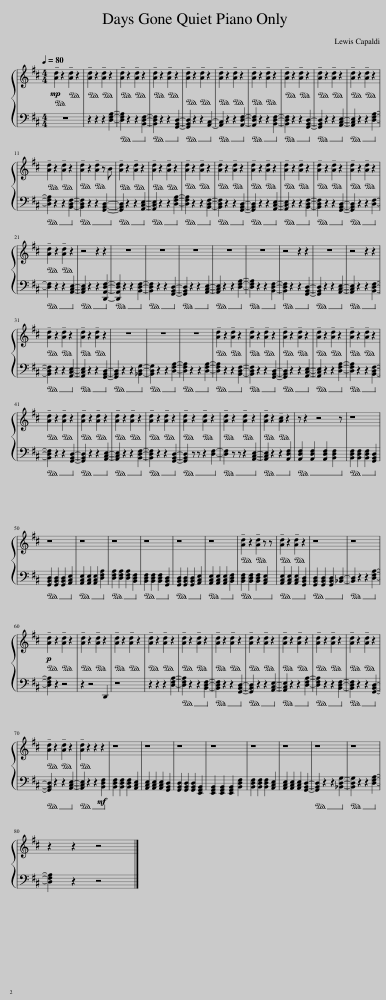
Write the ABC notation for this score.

X:1
%%score { 1 | 2 }
L:1/8
Q:1/4=80
M:4/4
I:linebreak $
K:D
V:1 treble
V:2 bass
V:1
!mp!!ped! !tenuto![Ad]2!ped-up! z2!ped! !tenuto![Ad]2!ped-up! z2 |!ped! !tenuto![Ad]2!ped-up! z2!ped! !tenuto![Ad]2!ped-up! z2 |!ped! !tenuto![Ad]2!ped!!ped-up! z2!ped! !tenuto![Ad]2!ped-up! z2!ped-up! |!ped! !tenuto![Ad]2!ped!!ped-up! z2!ped! !tenuto![Ad]2!ped-up! z2!ped-up! |!ped! !tenuto![Ad]2!ped!!ped-up! z2!ped! !tenuto![Ad]2!ped-up! z2!ped-up! | %5
!ped! !tenuto![Ad]2!ped!!ped-up! z2!ped! !tenuto![Ad]2!ped-up! z2!ped-up! |!ped! !tenuto![Ad]2!ped!!ped-up! z2!ped! !tenuto![Ad]2!ped-up! z2!ped-up! |!ped! !tenuto![Ad]2!ped!!ped-up! z2!ped! !tenuto![Ad]2!ped-up! z2!ped-up! |!ped! !tenuto![Ad]2!ped!!ped-up! z2!ped! !tenuto![Ad]2!ped-up! z2!ped-up! |!ped! !tenuto![Ad]2!ped!!ped-up! z2!ped! !tenuto![Ad]2!ped-up! z2!ped-up! |$ %10
!ped! !tenuto![Ad]2!ped!!ped-up! z2!ped! !tenuto![Ad]2!ped-up! z2!ped-up! |!ped! !tenuto![Ad]2!ped!!ped-up! z2!ped! !tenuto![Ad]2!ped-up! z B!ped-up! |!ped! !tenuto![Ad]2!ped!!ped-up! z2!ped! !tenuto![Ad]2!ped-up! z2!ped-up! |!ped! !tenuto![Ad]2!ped!!ped-up! z2!ped! !tenuto![Ad]2!ped-up! z2!ped-up! |!ped! !tenuto![Ad]2!ped!!ped-up! z2!ped! !tenuto![Ad]2!ped-up! z2!ped-up! | %15
!ped! !tenuto![Ad]2!ped!!ped-up! z2!ped! !tenuto![Ad]2!ped-up! z2!ped-up! |!ped! !tenuto![Ad]2!ped!!ped-up! z2!ped! !tenuto![Ad]2!ped-up! z2!ped-up! |!ped! !tenuto![Ad]2!ped!!ped-up! z2!ped! !tenuto![Ad]2!ped-up! z2!ped-up! |!ped! !tenuto![Ad]2!ped!!ped-up! z2!ped! !tenuto![Ad]2!ped-up! z2!ped-up! |!ped! !tenuto![Ad]2!ped!!ped-up! z2!ped! !tenuto![Ad]2!ped-up! z2!ped-up! |$ %20
!ped! !tenuto![Ad]2!ped!!ped-up! z2!ped! !tenuto![Ad]2!ped-up! z2!ped-up! | z4!ped! z2 z2!ped-up! | z8!ped!!ped-up! | z8!ped!!ped-up! | z8!ped!!ped-up! | %25
 z8!ped!!ped-up! | z8!ped!!ped-up! | z4!ped! z2 z2!ped-up! | z8!ped!!ped-up! | z4!ped! z2 z2!ped-up! |$ %30
!ped! !tenuto![Ad]2!ped!!ped-up! z2!ped! !tenuto![Ad]2!ped-up! z2!ped-up! |!ped! !tenuto![Ad]2!ped!!ped-up! z2!ped! !tenuto![Ad]2!ped-up! z2!ped-up! | z8!ped!!ped-up! | z8!ped!!ped-up! | z8!ped!!ped-up! | %35
!ped! !tenuto![Ad]2!ped!!ped-up! z2!ped! !tenuto![Ad]2!ped-up! z2!ped-up! |!ped! !tenuto![Ad]2!ped!!ped-up! z2!ped! !tenuto![Ad]2!ped-up! z2!ped-up! |!ped! !tenuto![Ad]2!ped!!ped-up! z2!ped! !tenuto![Ad]2!ped-up! z2!ped-up! |!ped! !tenuto![Ad]2!ped!!ped-up! z2!ped! !tenuto![Ad]2!ped-up! z2!ped-up! |!ped! !tenuto![Ad]2!ped!!ped-up! z2!ped! !tenuto![Ad]2!ped-up! z2!ped-up! |$ %40
!ped! !tenuto![Ad]2!ped!!ped-up! z2!ped! !tenuto![Ad]2!ped-up! z2!ped-up! |!ped! !tenuto![Ad]2!ped!!ped-up! z2!ped! !tenuto![Ad]2!ped-up! z2!ped-up! |!ped! !tenuto![Ad]2!ped!!ped-up! z2!ped! !tenuto![Ad]2!ped-up! z2!ped-up! |!ped! !tenuto![Ad]2!ped!!ped-up! z2!ped! !tenuto![Ad]2!ped-up! z2!ped-up! |!ped! !tenuto![Ad]2!ped!!ped-up! z2!ped! !tenuto![Ad]2!ped-up! z2!ped-up! | %45
!ped! !tenuto![Ad]2!ped!!ped-up! z2!ped! !tenuto![Ad]2!ped-up! z2!ped-up! |!ped! !tenuto![Ad]2!ped!!ped-up! z2!ped! !tenuto![Ac]2!ped-up! z2!ped-up! | z!ped! z2 z4 z!ped-up! | z8!ped!!ped-up! |$ z8!ped!!ped-up! | %50
 z8!ped!!ped-up! | z8!ped!!ped-up! | z8!ped!!ped-up! | z8!ped!!ped-up! | z8!ped!!ped-up! | %55
!ped! !tenuto![Ad]2!ped!!ped-up! z2!ped! !tenuto![Ad]2!ped-up! z z!ped-up! |!ped! !tenuto![Ad]2!ped!!ped-up! z2!ped! !tenuto![Ad]2!ped-up! z2!ped-up! | z8!ped!!ped-up! | z8!ped!!ped-up! |$!p!!ped! !tenuto![Ad]2!ped-up! z2!ped! !tenuto![Ad]2!ped-up! z2 | %60
!ped! !tenuto![Ad]2!ped-up! z2!ped! !tenuto![Ad]2!ped-up! z2 |!ped! !tenuto![Ad]2!ped-up! z2!ped! !tenuto![Ad]2!ped-up! z2 |!ped! !tenuto![Ad]2!ped-up! z2!ped! !tenuto![Ad]2!ped-up! z2 |!ped! !tenuto![Ad]2!ped!!ped-up! z2!ped! !tenuto![Ad]2!ped-up! z2!ped-up! |!ped! !tenuto![Ad]2!ped!!ped-up! z2!ped! !tenuto![Ad]2!ped-up! z2!ped-up! | %65
!ped! !tenuto![Ad]2!ped!!ped-up! z2!ped! !tenuto![Ad]2!ped-up! z2!ped-up! |!ped! !tenuto![Ad]2!ped!!ped-up! z2!ped! !tenuto![Ad]2!ped-up! z2!ped-up! |!ped! !tenuto![Ad]2!ped!!ped-up! z2!ped! !tenuto![Ad]2!ped-up! z2!ped-up! |!ped! !tenuto![Ad]2!ped!!ped-up! z2!ped! !tenuto![Ad]2!ped-up! z2!ped-up! |$!ped! !tenuto![Ad]2!ped!!ped-up! z2!ped! !tenuto![Ad]2!ped-up! z2!ped-up! | %70
!ped! !tenuto![Ad]2!ped!!ped-up! z2 z2 z2!ped-up! | z8 | z8 | z8 | z8 | %75
 z8 | z8 | z8!ped!!ped-up! | z8!ped!!ped-up! |$ z2 z2 z4 |] %80
V:2
 z8 | z2 z2 z2 [D,F,A,]2- | [D,F,A,]2 z2 z2 [B,,D,F,]2- | [B,,D,F,]2 z2 z2 [G,,B,,D,]2- | [G,,B,,D,]2 z2 z2 [A,,C,]2- | %5
 [A,,C,]2 z2 z2 [A,,D,F,]2- | [A,,D,F,]2 z2 z2 [B,,D,F,]2- | [B,,D,F,]2 z2 z2 [G,,B,,D,]2- | [G,,B,,D,]2 z2 z2 [A,,C,E,]2- | [A,,C,E,]2 z2 z2 [D,F,A,]2- |$ %10
 [D,F,A,]2 z2 z2 [B,,D,F,]2- | [B,,D,F,]2 z2 z2 [G,,B,,D,]2- | [G,,B,,D,]2 z2 z2 [A,,C,E,]2- | [A,,C,E,]2 z2 z2 [D,F,A,]2- | [D,F,A,]2 z2 z2 [B,,D,F,]2- | %15
 [B,,D,F,]2 z2 z2 [G,,B,,D,]2- | [G,,B,,D,]2 z2 z2 [A,,C,E,]2- | [A,,C,E,]2 z2 z2 [B,,D,F,]2- | [B,,D,F,]2 z2 z2 [G,,B,,D,]2- | [G,,B,,D,]2 z2 z2 [D,F,]2- |$ %20
 [D,F,]2 z2 z2 [A,,C,E,]2- | [A,,C,E,]2 z2 z2 [D,,A,,D,F,]2- | [D,,A,,D,F,]2 z2 z2 [B,,D,F,]2- | [B,,D,F,]2 z2 z2 [G,,B,,D,]2- | [G,,B,,D,]2 z2 z2 [A,,C,E,]2- | %25
 [A,,C,E,]2 z2 z2 [D,F,A,]2- | [D,F,A,]2 z2 z2 [B,,D,F,]2- | [B,,D,F,]2 z2 z2 [G,,B,,D,]2- | [G,,B,,D,]2 z2 z2 [A,,C,E,]2- | [A,,C,E,]2 z2 z2 [B,,D,F,]2- |$ %30
 [B,,D,F,]2 z2 z2 [A,,C,E,]2- | [A,,C,E,]2 z2 z2 [G,,B,,D,]2- | [G,,B,,D,]2 z2 z2 [_B,,D,G,]2- | [B,,D,G,]2 z2 z2 [D,F,A,]2- | [D,F,A,]2 z2 z2 [D,F,A,]2- | %35
 [D,F,A,]2 z2 z2 [B,,D,F,]2- | [B,,D,F,]2 z2 z2 [G,,B,,D,]2- | [G,,B,,D,]2 z2 z2 [A,,C,E,]2- | [A,,C,E,]2 z2 z2 [D,F,A,]2- | [D,F,A,]2 z2 z2 [B,,D,F,]2- |$ %40
 [B,,D,F,]2 z2 z2 [G,,B,,D,]2- | [G,,B,,D,]2 z2 z2 [A,,C,E,]2- | [A,,C,E,]2 z2 z2 [B,,D,F,]2- | [B,,D,F,]2 z2 z2 [G,,B,,D,]2- | [G,,B,,D,]2 z z z2 [D,F,]2- | %45
 [D,F,]2 z z z2 [A,,C,E,]2- | [A,,C,E,]2 z2 z2 [A,,D,F,]2 | [A,,D,F,]2 [A,,D,F,]2 [A,,D,F,]2 [B,,D,F,]2 | [B,,D,F,]2 [B,,D,F,]2 [B,,D,F,]2 [G,,B,,D,]2 |$ [G,,B,,D,]2 [G,,B,,D,]2 [G,,B,,D,]2 [A,,C,E,]2 | %50
 [A,,C,E,]2 [A,,C,E,]2 [A,,C,E,]2 [D,F,A,]2 | [D,F,A,]2 [D,F,A,]2 [D,F,A,]2 [B,,D,F,]2 | [B,,D,F,]2 [B,,D,F,]2 [B,,D,F,]2 [G,,B,,D,]2 | [G,,B,,D,]2 [G,,B,,D,]2 [G,,B,,D,]2 [A,,C,E,]2 | [A,,C,E,]2 [A,,C,E,]2 [A,,C,E,]2 [B,,D,F,]2 | %55
 [B,,D,F,]2 [B,,D,F,]2 [B,,D,F,]2 [A,,C,E,]2 | [A,,C,E,]2 [A,,C,E,]2 [A,,C,E,]2 [G,,B,,D,]2 | [G,,B,,D,]2 [G,,B,,D,]2 [G,,B,,D,]2 [_B,,D,]2- | [B,,D,]2 z2 z2 [D,F,A,]2- |$ [D,F,A,]2 z2 z4 | %60
 z2 z4 D,,2 | z8 | z2 z2 z2 [D,F,A,]2- | [D,F,A,]2 z2 z2 [B,,D,F,]2- | [B,,D,F,]2 z2 z2 [G,,B,,D,]2- | %65
 [G,,B,,D,]2 z2 z2 [A,,C,E,]2- | [A,,C,E,]2 z2 z2 [D,F,A,]2- | [D,F,A,]2 z2 z2 [B,,D,F,]2- | [B,,D,F,]2 z2 z2 [G,,B,,D,]2- |$ [G,,B,,D,]2 z2 z2 [A,,C,E,]2- | %70
 [A,,C,E,]2 z2 z2!mf! [B,,D,F,]2 | [B,,D,F,]2 [B,,D,F,]2 [B,,D,F,]2 [A,,C,E,]2 | [A,,C,E,]2 [A,,C,E,]2 [A,,C,E,]2 [G,,B,,D,]2 | [G,,B,,D,]2 [G,,B,,D,]2 [G,,B,,D,]2 [E,,G,,B,,]2 | [E,,G,,B,,]2 [E,,G,,B,,]2 [E,,G,,B,,]2 [B,,D,F,]2 | %75
 [B,,D,F,]2 [B,,D,F,]2 [B,,D,F,]2 [A,,C,E,]2 | [A,,C,E,]2 [A,,C,E,]2 [A,,C,E,]2 [G,,B,,D,]2- | [G,,B,,D,]2 z2 z2 [_B,,D,G,]2- | [B,,D,G,]2 z2 z2 [D,F,A,]2- |$ [D,F,A,]2 z2 z4 |] %80
